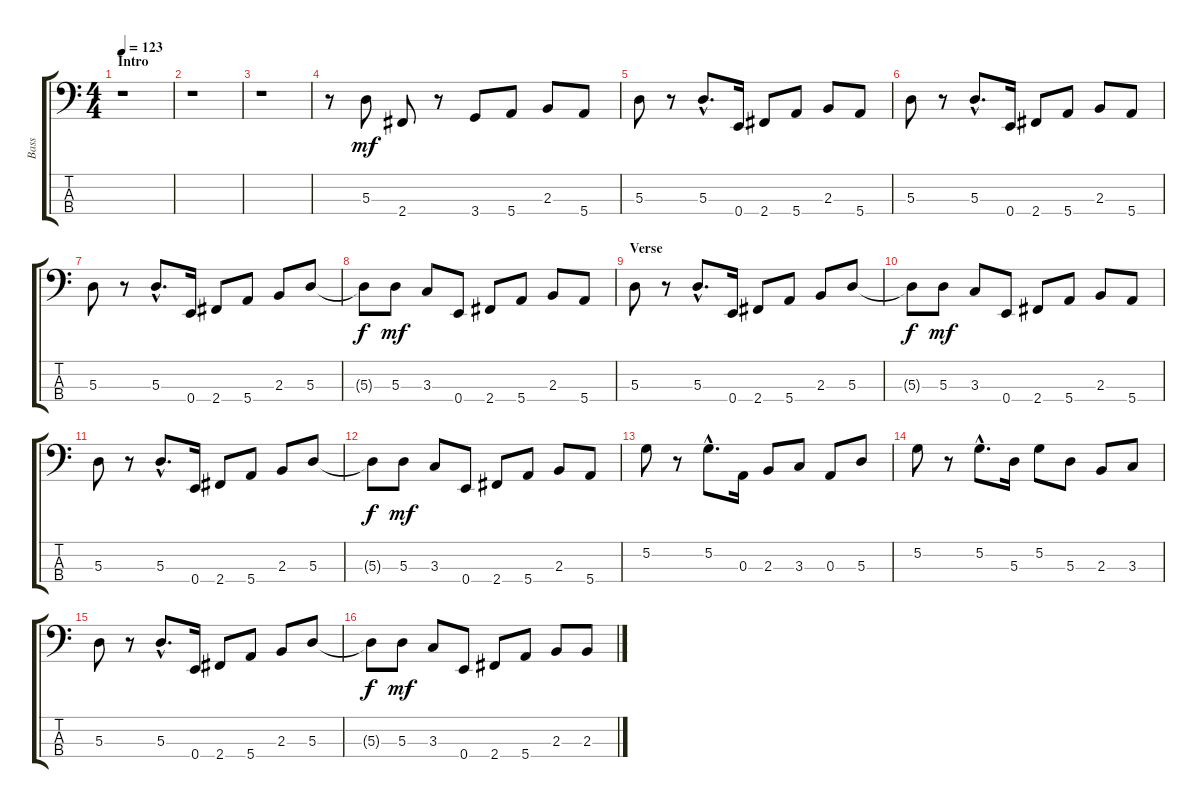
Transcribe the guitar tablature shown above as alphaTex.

\track ("Bass" "Bass") {instrument electricbassfinger}
\staff {score tabs}
\tuning (G2 D2 A1 E1) {hide}
\ts (4 4)
\section ("" "Intro")
\tempo 123
\clef f4
\ks c
r.1{dy mf instrument electricbassfinger} |
r.1 |
r.1 |
r.8 5.3.8 2.4.8 r.8 3.4.8 5.4.8 2.3.8 5.4.8 |
5.3.8 r.8 5.3{hac}.8{d} 0.4.16 2.4.8 5.4.8 2.3.8 5.4.8 |
5.3.8 r.8 5.3{hac}.8{d} 0.4.16 2.4.8 5.4.8 2.3.8 5.4.8 |
5.3.8 r.8 5.3{hac}.8{d} 0.4.16 2.4.8 5.4.8 2.3.8 5.3.8 |
5.3{t}.8{dy f} 5.3.8{dy mf} 3.3.8 0.4.8 2.4.8 5.4.8 2.3.8 5.4.8 |
\section ("" "Verse")
5.3.8 r.8 5.3{hac}.8{d} 0.4.16 2.4.8 5.4.8 2.3.8 5.3.8 |
5.3{t}.8{dy f} 5.3.8{dy mf} 3.3.8 0.4.8 2.4.8 5.4.8 2.3.8 5.4.8 |
5.3.8 r.8 5.3{hac}.8{d} 0.4.16 2.4.8 5.4.8 2.3.8 5.3.8 |
5.3{t}.8{dy f} 5.3.8{dy mf} 3.3.8 0.4.8 2.4.8 5.4.8 2.3.8 5.4.8 |
5.2.8 r.8 5.2{hac}.8{d} 0.3.16 2.3.8 3.3.8 0.3.8 5.3.8 |
5.2.8 r.8 5.2{hac}.8{d} 5.3.16 5.2.8 5.3.8 2.3.8 3.3.8 |
5.3.8 r.8 5.3{hac}.8{d} 0.4.16 2.4.8 5.4.8 2.3.8 5.3.8 |
5.3{t}.8{dy f} 5.3.8{dy mf} 3.3.8 0.4.8 2.4.8 5.4.8 2.3.8 2.3.8
